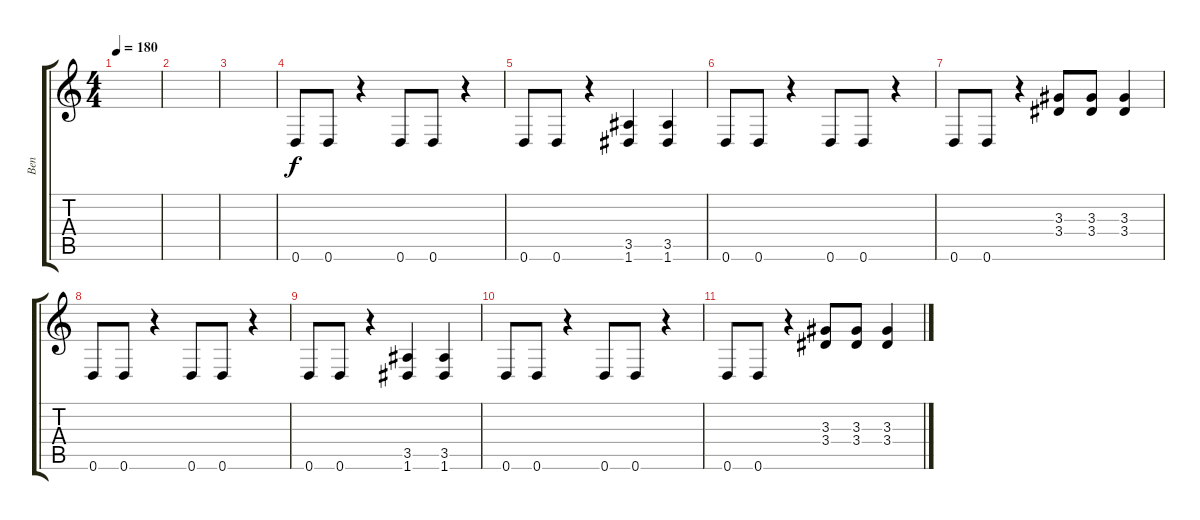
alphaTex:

\track ("Ben" "Ben") {instrument distortionguitar}
\staff {score tabs}
\tuning (D4 A3 F3 C3 G2 D2) {hide}
\ts (4 4)
\tempo 180
\clef g2
\ks c
|
|
|
0.6.8 0.6.8 r.4 0.6.8 0.6.8 r.4 |
0.6.8 0.6.8 r.4 (3.5 1.6).4 (3.5 1.6).4 |
0.6.8 0.6.8 r.4 0.6.8 0.6.8 r.4 |
0.6.8 0.6.8 r.4 (3.3 3.4).8 (3.3 3.4).8 (3.3 3.4).4 |
0.6.8 0.6.8 r.4 0.6.8 0.6.8 r.4 |
0.6.8 0.6.8 r.4 (3.5 1.6).4 (3.5 1.6).4 |
0.6.8 0.6.8 r.4 0.6.8 0.6.8 r.4 |
0.6.8 0.6.8 r.4 (3.3 3.4).8 (3.3 3.4).8 (3.3 3.4).4
